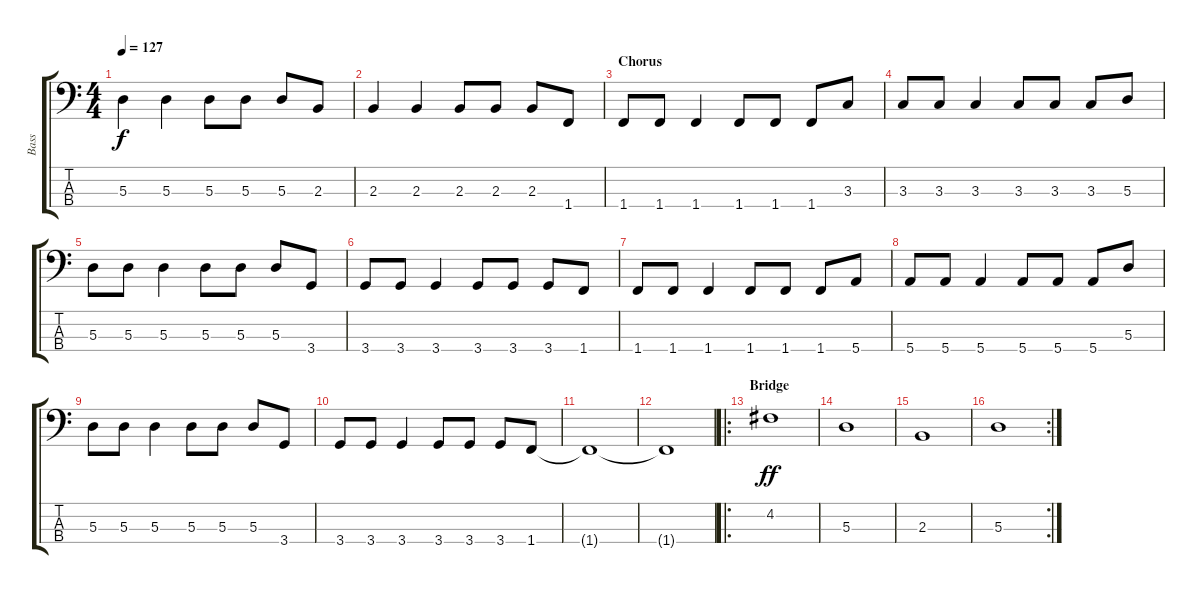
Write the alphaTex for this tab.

\track ("Bass" "Bass") {instrument electricbassfinger}
\staff {score tabs}
\tuning (G2 D2 A1 E1) {hide}
\ts (4 4)
\tempo 127
\clef f4
\ks c
5.3.4{dy f} 5.3.4 5.3.8 5.3.8 5.3.8 2.3.8 |
2.3.4 2.3.4 2.3.8 2.3.8 2.3.8 1.4.8 |
\section ("" "Chorus")
1.4.8 1.4.8 1.4.4 1.4.8 1.4.8 1.4.8 3.3.8 |
3.3.8 3.3.8 3.3.4 3.3.8 3.3.8 3.3.8 5.3.8 |
5.3.8 5.3.8 5.3.4 5.3.8 5.3.8 5.3.8 3.4.8 |
3.4.8 3.4.8 3.4.4 3.4.8 3.4.8 3.4.8 1.4.8 |
1.4.8 1.4.8 1.4.4 1.4.8 1.4.8 1.4.8 5.4.8 |
5.4.8 5.4.8 5.4.4 5.4.8 5.4.8 5.4.8 5.3.8 |
5.3.8 5.3.8 5.3.4 5.3.8 5.3.8 5.3.8 3.4.8 |
3.4.8 3.4.8 3.4.4 3.4.8 3.4.8 3.4.8 1.4.8 |
1.4{t}.1 |
1.4{t}.1 |
\ro
\section ("" "Bridge")
4.2.1{dy ff} |
5.3.1 |
2.3.1 |
\rc 2
5.3.1
